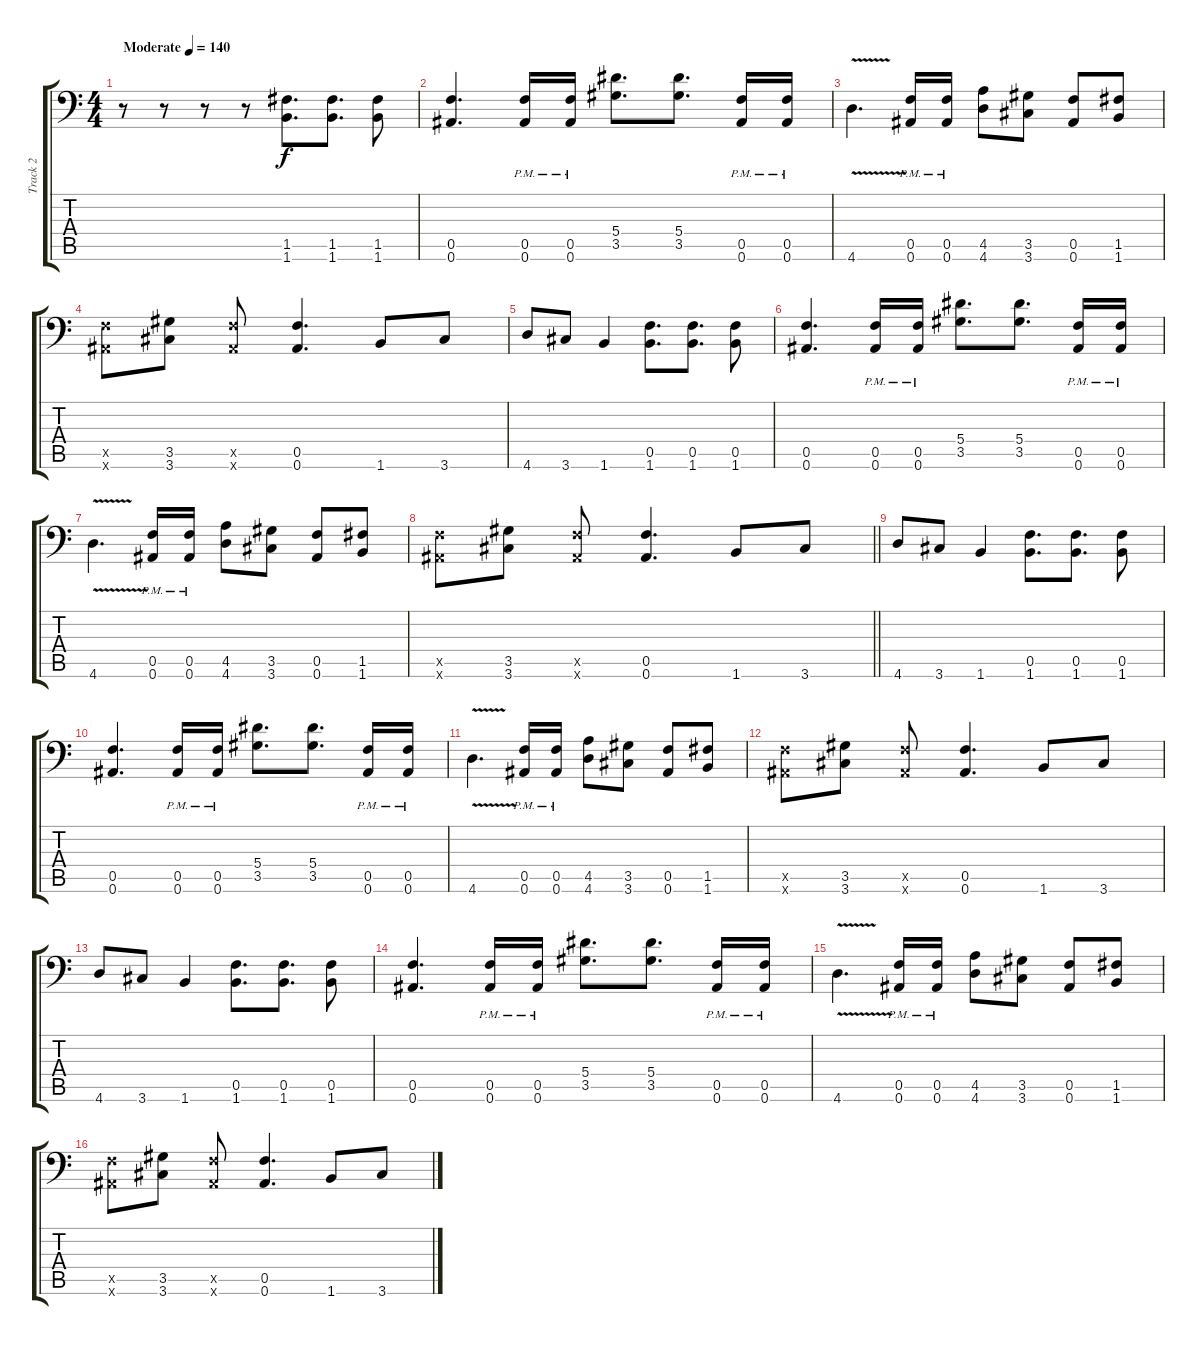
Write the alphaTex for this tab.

\track ("Track 2" "Track 2") {instrument distortionguitar}
\staff {score tabs}
\tuning (C4 G3 Eb3 Bb2 F2 Bb1) {hide}
\ts (4 4)
\tempo (140 "Moderate")
\clef f4
\ks c
r.8{dy f instrument distortionguitar} r.8 r.8 r.8 (1.5 1.6).8{d} (1.5 1.6).8{d} (1.5 1.6).8 |
(0.5 0.6).4{d} (0.5{pm} 0.6{pm}).16 (0.5{pm} 0.6{pm}).16 (5.4 3.5).8{d} (5.4 3.5).8{d} (0.5{pm} 0.6{pm}).16 (0.5{pm} 0.6{pm}).16 |
4.6{v}.4{d} (0.5{pm} 0.6{pm}).16 (0.5{pm} 0.6{pm}).16 (4.5 4.6).8 (3.5 3.6).8 (0.5 0.6).8 (1.5 1.6).8 |
(0.5{x} 0.6{x}).8 (3.5 3.6).8 (0.5{x} 0.6{x}).8 (0.5 0.6).4{d} 1.6.8 3.6.8 |
4.6.8 3.6.8 1.6.4 (0.5 1.6).8{d} (0.5 1.6).8{d} (0.5 1.6).8 |
(0.5 0.6).4{d} (0.5{pm} 0.6{pm}).16 (0.5{pm} 0.6{pm}).16 (5.4 3.5).8{d} (5.4 3.5).8{d} (0.5{pm} 0.6{pm}).16 (0.5{pm} 0.6{pm}).16 |
4.6{v}.4{d} (0.5{pm} 0.6{pm}).16 (0.5{pm} 0.6{pm}).16 (4.5 4.6).8 (3.5 3.6).8 (0.5 0.6).8 (1.5 1.6).8 |
\barLineRight lightlight
(0.5{x} 0.6{x}).8 (3.5 3.6).8 (0.5{x} 0.6{x}).8 (0.5 0.6).4{d} 1.6.8 3.6.8 |
\section ("" "")
4.6.8 3.6.8 1.6.4 (0.5 1.6).8{d} (0.5 1.6).8{d} (0.5 1.6).8 |
(0.5 0.6).4{d} (0.5{pm} 0.6{pm}).16 (0.5{pm} 0.6{pm}).16 (5.4 3.5).8{d} (5.4 3.5).8{d} (0.5{pm} 0.6{pm}).16 (0.5{pm} 0.6{pm}).16 |
4.6{v}.4{d} (0.5{pm} 0.6{pm}).16 (0.5{pm} 0.6{pm}).16 (4.5 4.6).8 (3.5 3.6).8 (0.5 0.6).8 (1.5 1.6).8 |
(0.5{x} 0.6{x}).8 (3.5 3.6).8 (0.5{x} 0.6{x}).8 (0.5 0.6).4{d} 1.6.8 3.6.8 |
4.6.8 3.6.8 1.6.4 (0.5 1.6).8{d} (0.5 1.6).8{d} (0.5 1.6).8 |
(0.5 0.6).4{d} (0.5{pm} 0.6{pm}).16 (0.5{pm} 0.6{pm}).16 (5.4 3.5).8{d} (5.4 3.5).8{d} (0.5{pm} 0.6{pm}).16 (0.5{pm} 0.6{pm}).16 |
4.6{v}.4{d} (0.5{pm} 0.6{pm}).16 (0.5{pm} 0.6{pm}).16 (4.5 4.6).8 (3.5 3.6).8 (0.5 0.6).8 (1.5 1.6).8 |
(0.5{x} 0.6{x}).8 (3.5 3.6).8 (0.5{x} 0.6{x}).8 (0.5 0.6).4{d} 1.6.8 3.6.8
